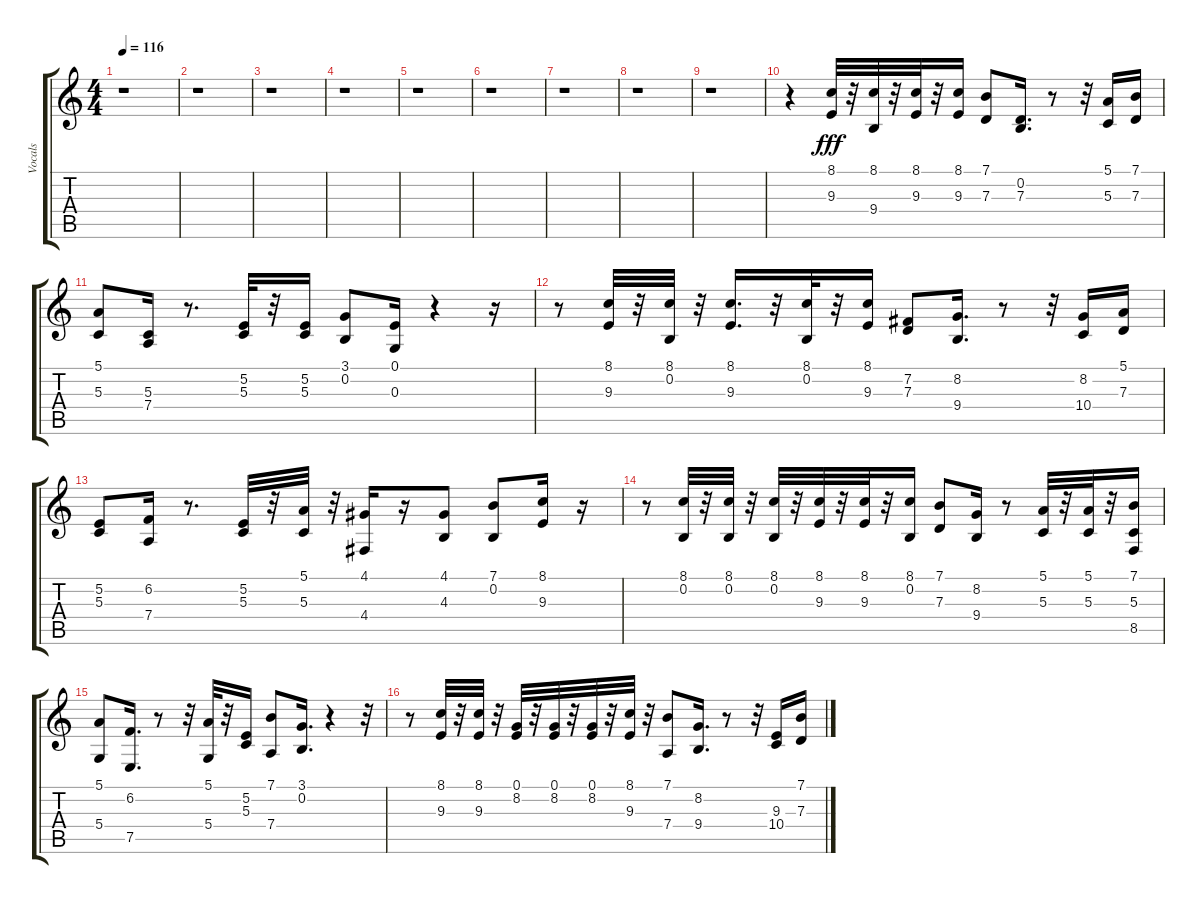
\track ("Vocals              " "Vocals    ") {instrument voiceoohs}
\staff {score tabs}
\tuning (E4 B3 G3 D3 A2 E2) {hide}
\ts (4 4)
\tempo 116
\clef g2
\ks c
r.1{dy fff} |
r.1 |
r.1 |
r.1 |
r.1 |
r.1 |
r.1 |
r.1 |
r.1 |
r.4 (8.1 9.3).32 r.32 (8.1 9.4).32 r.32 (8.1 9.3).32 r.32 (8.1 9.3).16 (7.1 7.3).8 (0.2 7.3).16{d} r.8 r.32 (5.1 5.3).16 (7.1 7.3).16 |
(5.1 5.3).8 (5.3 7.4).16 r.8{d} (5.2 5.3).32 r.32 (5.2 5.3).16 (3.1 0.2).8 (0.1 0.3).16 r.4 r.16 |
r.8 (8.1 9.3).32 r.32 (8.1 0.2).32 r.32 (8.1 9.3).16{d} r.32 (8.1 0.2).32 r.32 (8.1 9.3).16 (7.2 7.3).8 (8.2 9.4).16{d} r.8 r.32 (8.2 10.4).16 (5.1 7.3).16 |
(5.2 5.3).8 (6.2 7.4).16 r.8{d} (5.2 5.3).32 r.32 (5.1 5.3).32 r.32 (4.1 4.4).16 r.16 (4.1 4.3).8 (7.1 0.2).8 (8.1 9.3).16 r.16 |
r.8 (8.1 0.2).32 r.32 (8.1 0.2).32 r.32 (8.1 0.2).32 r.32 (8.1 9.3).32 r.32 (8.1 9.3).32 r.32 (8.1 0.2).16 (7.1 7.3).8 (8.2 9.4).16 r.8 (5.1 5.3).32 r.32 (5.1 5.3).32 r.32 (7.1 5.3 8.5).16 |
(5.1 5.4).8 (6.2 7.5).16{d} r.8 r.32 (5.1 5.4).32 r.32 (5.2 5.3).16 (7.1 7.4).8 (3.1 0.2).16{d} r.4 r.32 |
r.8 (8.1 9.3).32 r.32 (8.1 9.3).32 r.32 (0.1 8.2).32 r.32 (0.1 8.2).32 r.32 (0.1 8.2).32 r.32 (8.1 9.3).32 r.32 (7.1 7.4).8 (8.2 9.4).16{d} r.8 r.32 (9.3 10.4).16 (7.1 7.3).16
